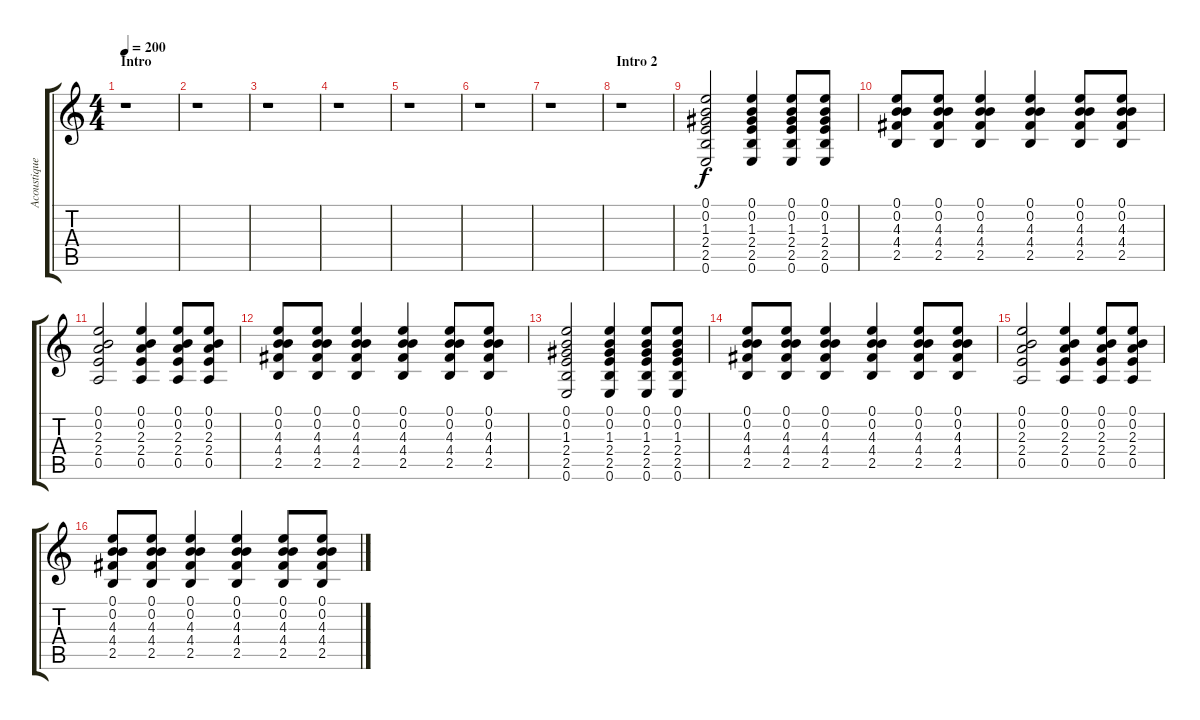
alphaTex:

\track ("Acoustique milieu" "Acoustique") {instrument acousticguitarsteel}
\staff {score tabs}
\tuning (E4 B3 G3 D3 A2 E2) {hide}
\ts (4 4)
\section ("" "Intro")
\tempo 200
\clef g2
\ks c
r.1{dy f instrument acousticguitarsteel} |
r.1 |
r.1 |
r.1 |
r.1 |
r.1 |
r.1 |
\section ("" "Intro 2")
r.1 |
(0.1 0.2 1.3 2.4 2.5 0.6).2{volume 7} (0.1 0.2 1.3 2.4 2.5 0.6).4 (0.1 0.2 1.3 2.4 2.5 0.6).8 (0.1 0.2 1.3 2.4 2.5 0.6).8 |
(0.1 0.2 4.3 4.4 2.5).8 (0.1 0.2 4.3 4.4 2.5).8 (0.1 0.2 4.3 4.4 2.5).4 (0.1 0.2 4.3 4.4 2.5).4 (0.1 0.2 4.3 4.4 2.5).8 (0.1 0.2 4.3 4.4 2.5).8 |
(0.1 0.2 2.3 2.4 0.5).2 (0.1 0.2 2.3 2.4 0.5).4 (0.1 0.2 2.3 2.4 0.5).8 (0.1 0.2 2.3 2.4 0.5).8 |
(0.1 0.2 4.3 4.4 2.5).8 (0.1 0.2 4.3 4.4 2.5).8 (0.1 0.2 4.3 4.4 2.5).4 (0.1 0.2 4.3 4.4 2.5).4 (0.1 0.2 4.3 4.4 2.5).8 (0.1 0.2 4.3 4.4 2.5).8 |
(0.1 0.2 1.3 2.4 2.5 0.6).2 (0.1 0.2 1.3 2.4 2.5 0.6).4 (0.1 0.2 1.3 2.4 2.5 0.6).8 (0.1 0.2 1.3 2.4 2.5 0.6).8 |
(0.1 0.2 4.3 4.4 2.5).8 (0.1 0.2 4.3 4.4 2.5).8 (0.1 0.2 4.3 4.4 2.5).4 (0.1 0.2 4.3 4.4 2.5).4 (0.1 0.2 4.3 4.4 2.5).8 (0.1 0.2 4.3 4.4 2.5).8 |
(0.1 0.2 2.3 2.4 0.5).2 (0.1 0.2 2.3 2.4 0.5).4 (0.1 0.2 2.3 2.4 0.5).8 (0.1 0.2 2.3 2.4 0.5).8 |
(0.1 0.2 4.3 4.4 2.5).8 (0.1 0.2 4.3 4.4 2.5).8 (0.1 0.2 4.3 4.4 2.5).4 (0.1 0.2 4.3 4.4 2.5).4 (0.1 0.2 4.3 4.4 2.5).8 (0.1 0.2 4.3 4.4 2.5).8
